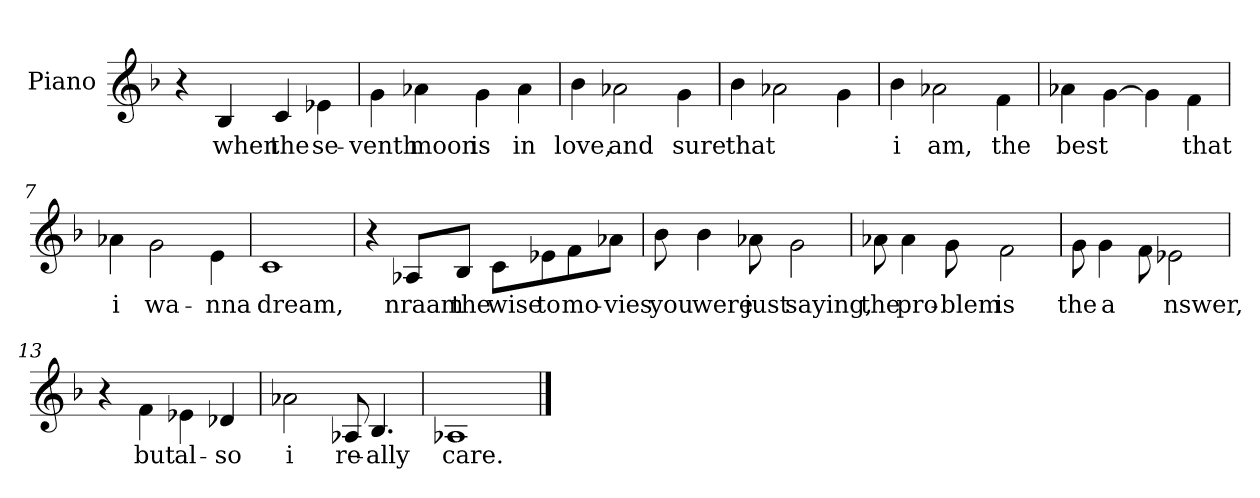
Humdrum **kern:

**kern	**text
*part1	*part1
*staff1	*staff1
*I"Piano	*
*I'Pno	*
*clefG2	*
*k[b-]	*
*F:	*
=1	=1
4r	.
4B-/	when
4c/	the
4e-X\	se-
=2	=2
4g\	-venth
4a-X\	moon
4g\	is
4a-\	in
=3	=3
4b-\	love,
2a-X\	and
4g\	sure
=4	=4
4b-\	that
2a-X\	--
4g\	--
=5	=5
4b-\	i
2a-X\	am,
4f\	the
=6	=6
4a-X\	best
[4g\	--
4g\]	.
4f\	that
=7	=7
4a-X\	i
2g\	wa-
4e\	-nna
=8	=8
1c	dream,
=9	=9
4r	.
8A-X/L	nraam
8B-/J	the
8c\L	wise
8e-X\	to
8f\	mo-
8a-X\J	-vies
=10	=10
8b-\	you
4b-\	were
8a-X\	just
2g\	saying,
=11	=11
8a-X\	the
4a-\	pro-
8g\	-blem
2f\	is
=12	=12
8g\	the
4g\	a-
8f\	--
2e-X\	-nswer,
=13	=13
4r	.
4f\	but
4e-X\	al-
4d-X/	-so
=14	=14
2a-X\	i
8A-X/	re-
4.B-/	-ally
=15	=15
1A-X	care.
==	==
*-	*-
